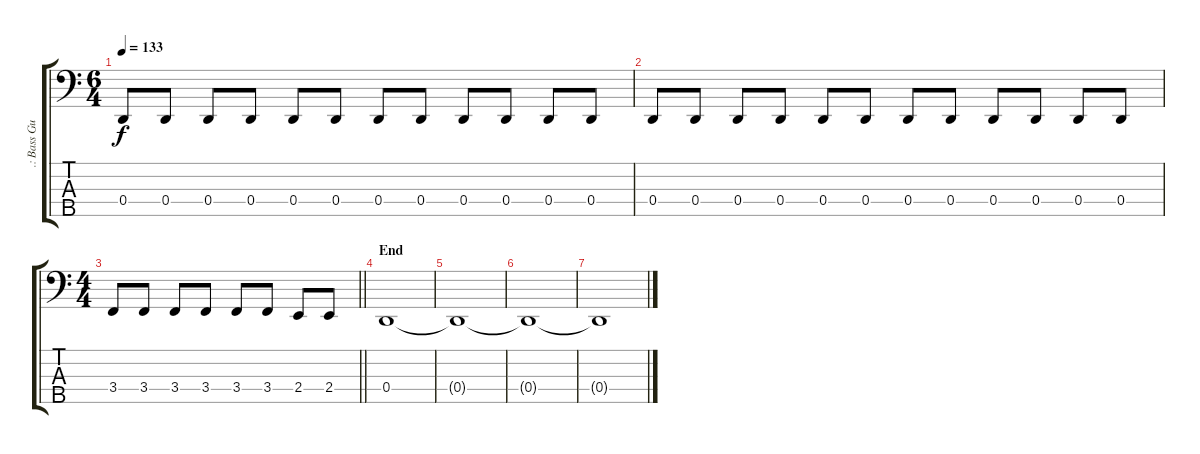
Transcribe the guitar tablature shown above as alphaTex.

\track (".: Bass Guitar :." ".: Bass Gu") {instrument electricbassfinger}
\staff {score tabs}
\tuning (F2 C2 G1 D1 A0) {hide}
\ts (6 4)
\tempo 133
\clef f4
\ks c
0.4.8{dy f} 0.4.8 0.4.8 0.4.8 0.4.8 0.4.8 0.4.8 0.4.8 0.4.8 0.4.8 0.4.8 0.4.8 |
0.4.8 0.4.8 0.4.8 0.4.8 0.4.8 0.4.8 0.4.8 0.4.8 0.4.8 0.4.8 0.4.8 0.4.8 |
\ts (4 4)
\barLineRight lightlight
3.4.8 3.4.8 3.4.8 3.4.8 3.4.8 3.4.8 2.4.8 2.4.8 |
\section ("" "End")
0.4.1{volume 0} |
0.4{t}.1 |
0.4{t}.1 |
0.4{t}.1
